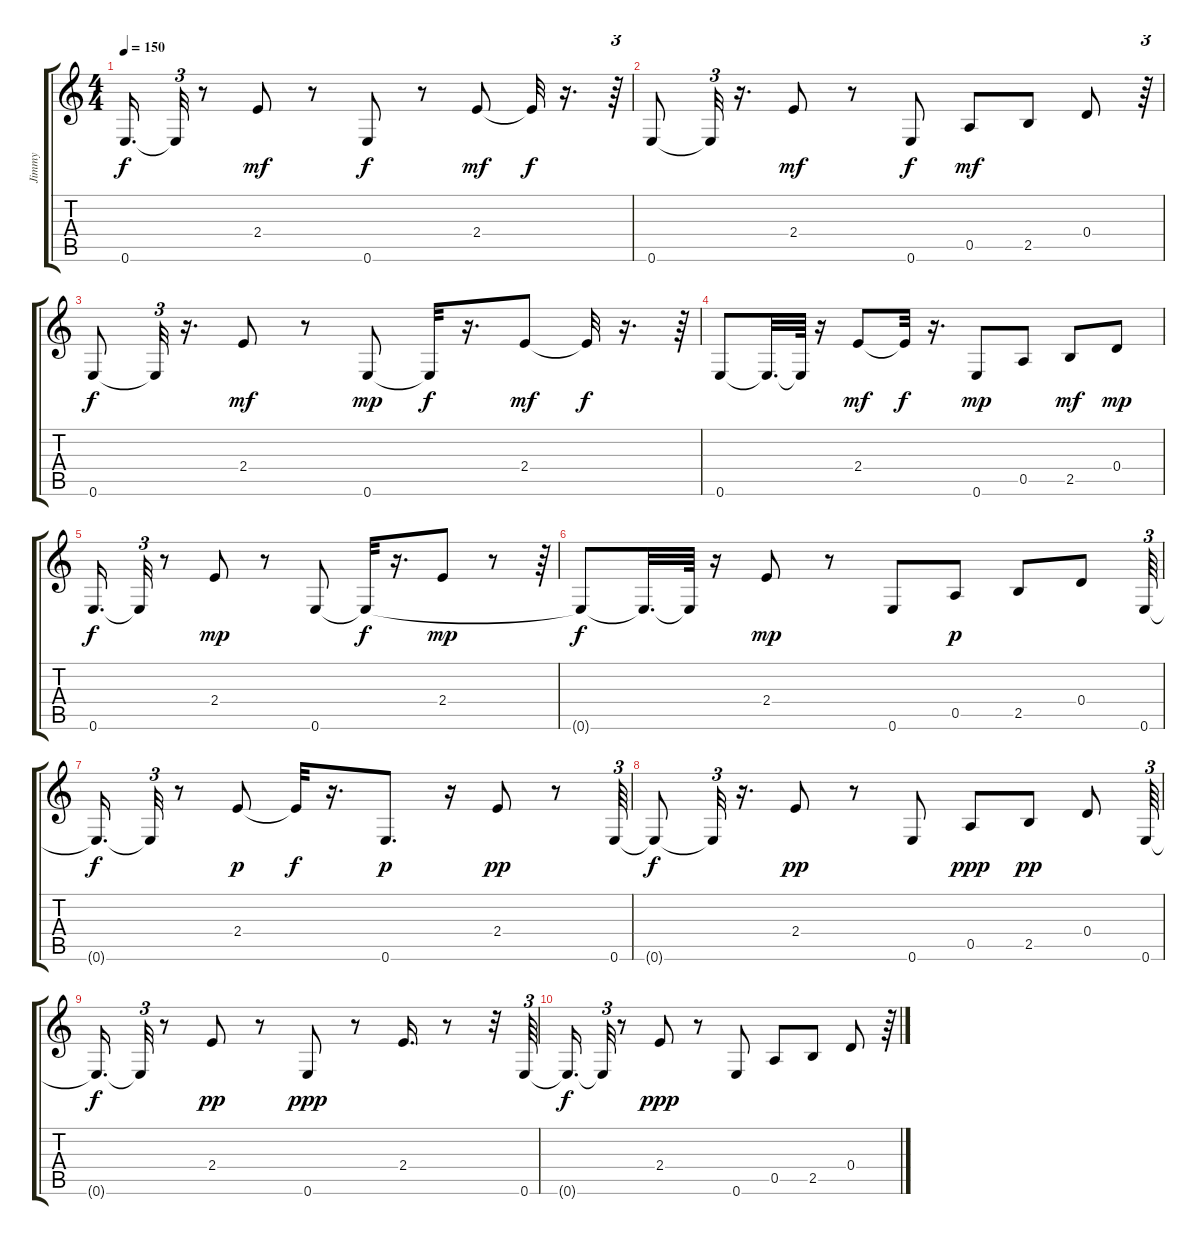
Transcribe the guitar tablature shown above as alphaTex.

\track ("Jimmy" "Jimmy") {instrument overdrivenguitar}
\staff {score tabs}
\tuning (E4 B3 G3 D3 A2 E2) {hide}
\ts (4 4)
\tempo 150
\clef g2
\ks c
0.6.16{d dy f} 0.6{t}.32{tu (3 2)} r.8 2.4.8{dy mf} r.8 0.6.8{dy f} r.8 2.4.8{dy mf} 2.4{t}.32{dy f} r.16{d} r.64{tu (3 2)} |
0.6.8 0.6{t}.32{tu (3 2)} r.16{d} 2.4.8{dy mf} r.8 0.6.8{dy f} 0.5.8{dy mf} 2.5.8 0.4.8 r.64{tu (3 2)} |
0.6.8{dy f} 0.6{t}.32{tu (3 2)} r.16{d} 2.4.8{dy mf} r.8 0.6.8{dy mp} 0.6{t}.32{dy f} r.16{d} 2.4.8{dy mf} 2.4{t}.32{dy f} r.16{d} r.64{tu (3 2)} |
0.6.8 0.6{t}.32{d} 0.6{t}.64 r.16 2.4.8{dy mf} 2.4{t}.32{dy f} r.16{d} 0.6.8{dy mp} 0.5.8 2.5.8{dy mf} 0.4.8{dy mp} |
0.6.16{d dy f} 0.6{t}.32{tu (3 2)} r.8 2.4.8{dy mp} r.8 0.6.8 0.6{t}.32{dy f} r.16{d} 2.4.8{dy mp} r.8 r.64{tu (3 2)} |
0.6{t}.8{dy f} 0.6{t}.32{d} 0.6{t}.64 r.16 2.4.8{dy mp} r.8 0.6.8 0.5.8{dy p} 2.5.8 0.4.8 0.6.64{tu (3 2)} |
0.6{t}.16{d dy f} 0.6{t}.32{tu (3 2)} r.8 2.4.8{dy p} 2.4{t}.32{dy f} r.16{d} 0.6.8{d dy p} r.16 2.4.8{dy pp} r.8 0.6.64{tu (3 2)} |
0.6{t}.8{dy f} 0.6{t}.32{tu (3 2)} r.16{d} 2.4.8{dy pp} r.8 0.6.8 0.5.8{dy ppp} 2.5.8{dy pp} 0.4.8 0.6.64{tu (3 2)} |
0.6{t}.16{d dy f} 0.6{t}.32{tu (3 2)} r.8 2.4.8{dy pp} r.8 0.6.8{dy ppp} r.8 2.4.16{d} r.8 r.32 0.6.64{tu (3 2)} |
0.6{t}.16{d dy f} 0.6{t}.32{tu (3 2)} r.8 2.4.8{dy ppp} r.8 0.6.8 0.5.8 2.5.8 0.4.8 r.64{tu (3 2)}
